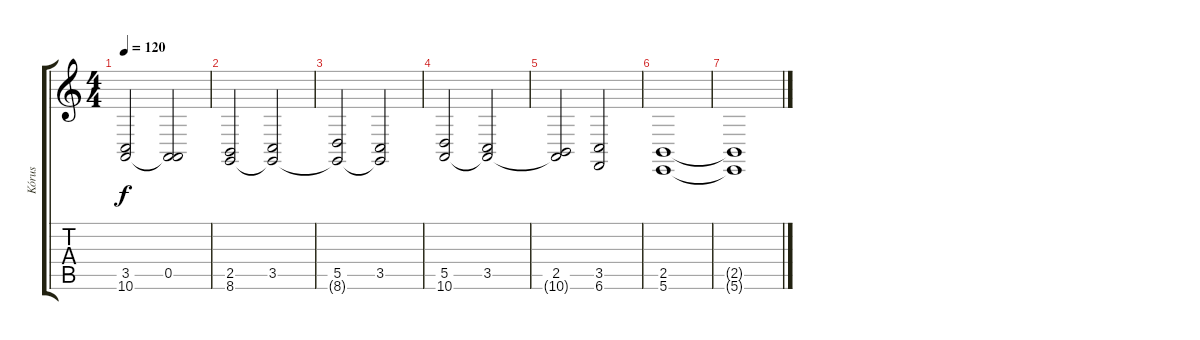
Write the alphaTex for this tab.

\track ("Kórus" "Kórus") {instrument choiraahs}
\staff {score tabs}
\tuning (E4 B3 G3 D3 A2 B1) {hide}
\ts (4 4)
\tempo 120
\clef g2
\ks c
(3.5 10.6{t}).2{dy f} (0.5 10.6{t}).2 |
(2.5 8.6).2 (3.5 8.6{t}).2 |
(5.5 8.6{t}).2 (3.5 8.6{t}).2 |
(5.5 10.6).2 (3.5 10.6{t}).2 |
(2.5 10.6{t}).2 (3.5 6.6).2 |
(2.5 5.6).1 |
(2.5{t} 5.6{t}).1
